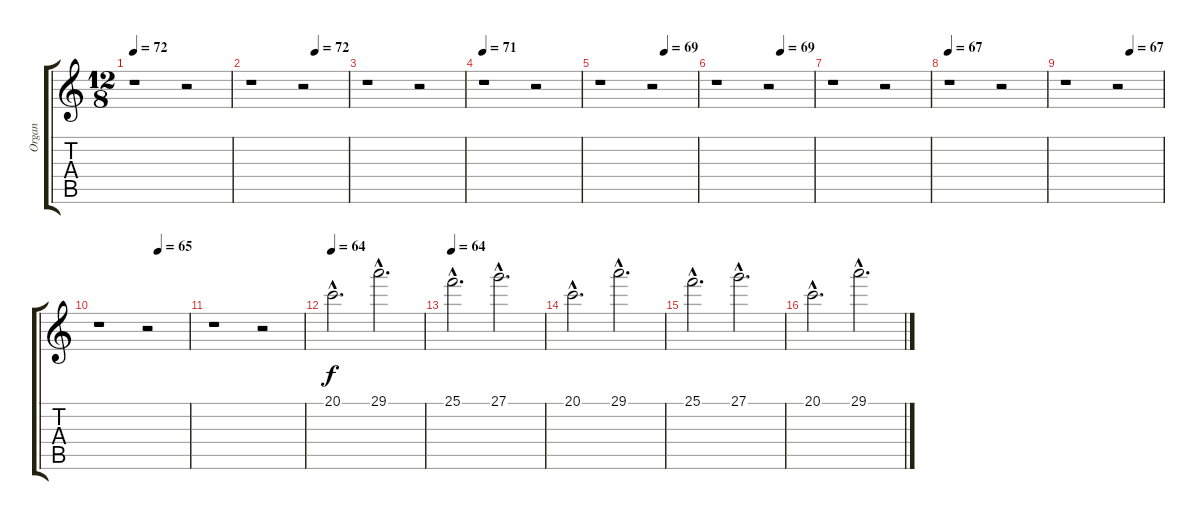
\track ("Organ" "Organ") {instrument drawbarorgan}
\staff {score tabs}
\tuning (E4 B3 G3 D3 A2 E2) {hide}
\ts (12 8)
\tempo 72
\clef g2
\ks c
r.1{dy f instrument drawbarorgan} r.2 |
\tempo (72 0.6666666666666666)
r.1 r.2 |
r.1 r.2 |
\tempo 71
r.1 r.2 |
\tempo (69 0.6666666666666666)
r.1 r.2 |
\tempo (69 0.6666666666666666)
r.1 r.2 |
r.1 r.2 |
\tempo 67
r.1 r.2 |
\tempo (67 0.6666666666666666)
r.1 r.2 |
\tempo (65 0.6666666666666666)
r.1 r.2 |
r.1 r.2 |
\tempo 64
20.1{hac}.2{d volume 2 balance 9} 29.1{hac}.2{d} |
\tempo 64
25.1{hac}.2{d} 27.1{hac}.2{d} |
20.1{hac}.2{d} 29.1{hac}.2{d} |
25.1{hac}.2{d} 27.1{hac}.2{d} |
20.1{hac}.2{d} 29.1{hac}.2{d}
